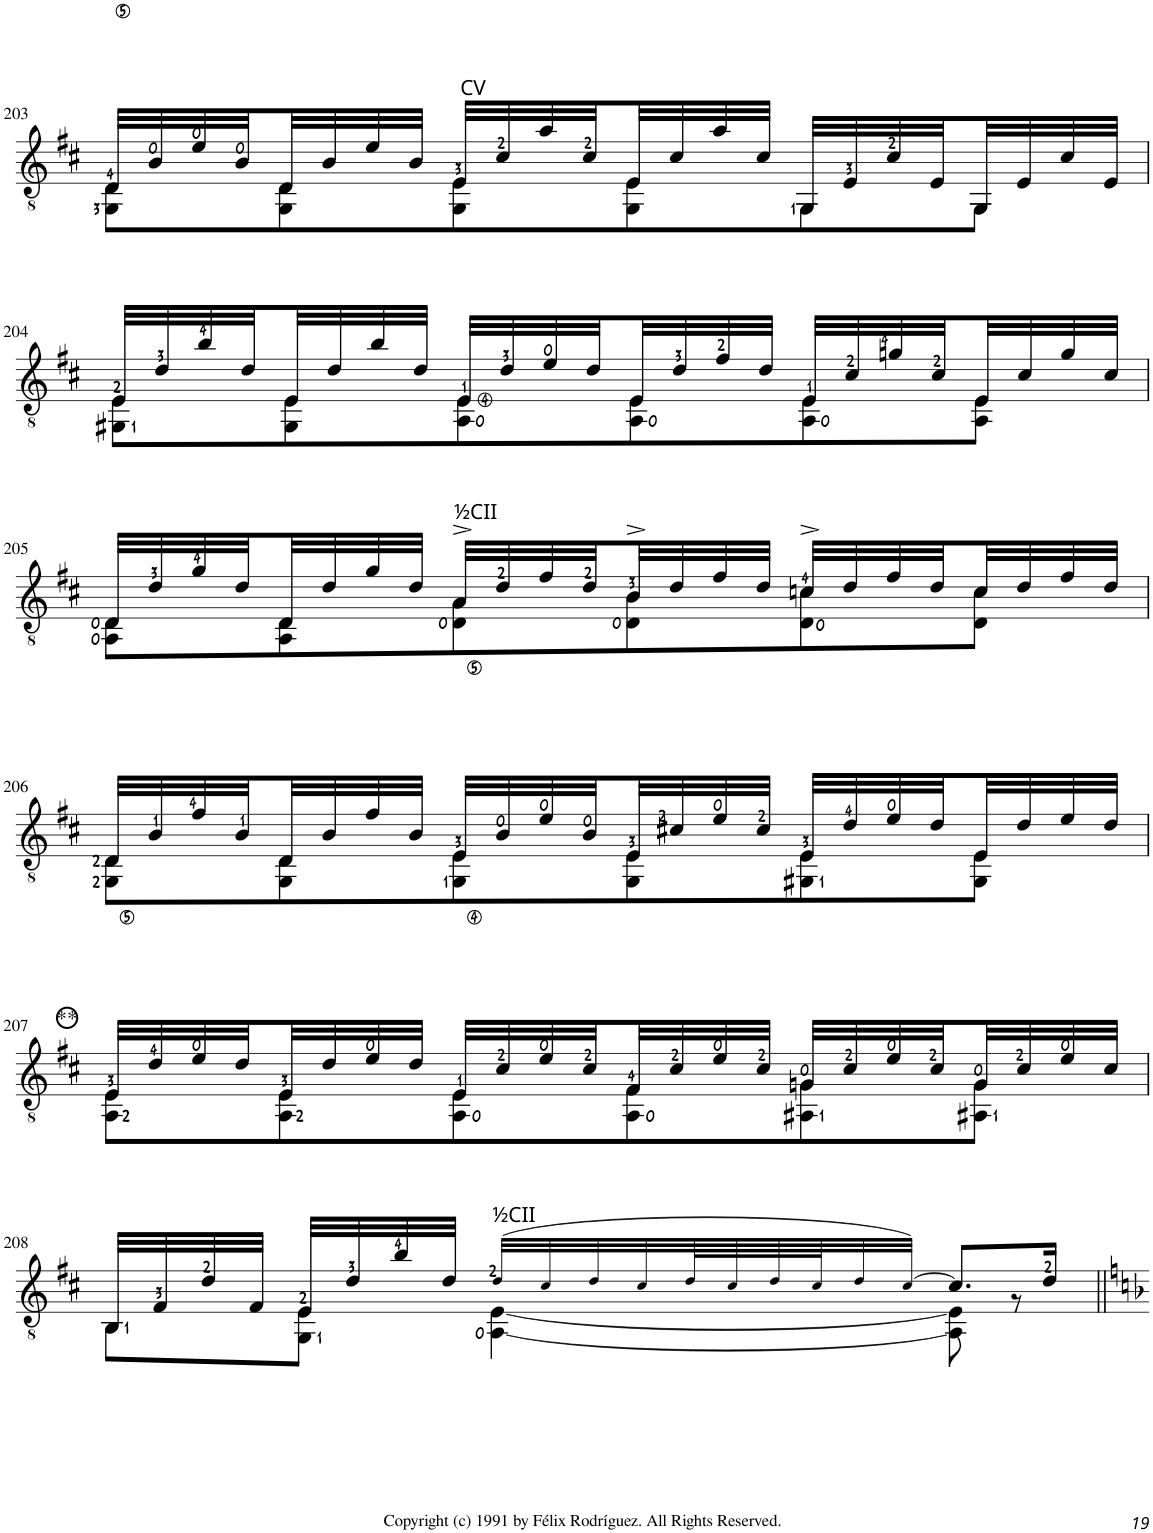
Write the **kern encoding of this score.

**kern
*part1
*staff1
*I"6ta en Re
!!LO:PB:g=z
*clefGv2
*k[f#c#]
*M3/4
=203
*^
32D/LLL	8GG\ 8D\L
32B/	.
32e/	.
32B/	.
32D/	8GG\ 8D\
32B/	.
32e/	.
32B/JJJ	.
!LO:TX:a:t=CV	!
32E/LLL	8GG\ 8E\
32c#/	.
32a/	.
32c#/	.
32E/	8GG\ 8E\
32c#/	.
32a/	.
32c#/JJJ	.
32GG/LLL	8GG\
32E/	.
32c#/	.
32E/	.
32GG/	8GG\J
32E/	.
32c#/	.
32E/JJJ	.
!!LO:LB:g=z	!!
=204	=204
32E/LLL	8GG#X\ 8E\L
32d/	.
32b/	.
32d/	.
32E/	8GG#\ 8E\
32d/	.
32b/	.
32d/JJJ	.
32E/LLL	8AA\ 8E\
32d/	.
32e/	.
32d/	.
32E/	8AA\ 8E\
32d/	.
32f#/	.
32d/JJJ	.
32E/LLL	8AA\ 8E\
32c#/	.
32gn/	.
32c#/	.
32E/	8AA\ 8E\J
32c#/	.
32g/	.
32c#/JJJ	.
!!LO:LB:g=z	!!
=205	=205
32D/LLL	8AA\ 8D\L
32d/	.
32g/	.
32d/	.
32D/	8AA\ 8D\
32d/	.
32g/	.
32d/JJJ	.
!LO:TX:a:t=½CII	!
32A^/LLL	8D\ 8A\
32d/	.
32f#/	.
32d/	.
32B^/	8D\ 8B\
32d/	.
32f#/	.
32d/JJJ	.
32cn^/LLL	8D\ 8c\
32d/	.
32f#/	.
32d/	.
32c/	8D\ 8c\J
32d/	.
32f#/	.
32d/JJJ	.
!!LO:LB:g=z	!!
=206	=206
32D/LLL	8GG\ 8D\L
32B/	.
32f#/	.
32B/	.
32D/	8GG\ 8D\
32B/	.
32f#/	.
32B/JJJ	.
32E/LLL	8GG\ 8E\
32B/	.
32e/	.
32B/	.
32E/	8GG\ 8E\
32c#X/	.
32e/	.
32c#/JJJ	.
32E/LLL	8GG#X\ 8E\
32d/	.
32e/	.
32d/	.
32E/	8GG#\ 8E\J
32d/	.
32e/	.
32d/JJJ	.
!!LO:LB:g=z	!!
!!LO:REH:place=s1:a:cj:enc=circle:t=**	!!
=207	=207
32E/LLL	8AA\ 8E\L
32d/	.
32e/	.
32d/	.
32E/	8AA\ 8E\
32d/	.
32e/	.
32d/JJJ	.
32E/LLL	8AA\ 8E\
32c#/	.
32e/	.
32c#/	.
32F#/	8AA\ 8F#\
32c#/	.
32e/	.
32c#/JJJ	.
32Gn/LLL	8AA#X\ 8G\
32c#/	.
32e/	.
32c#/	.
32G/	8AA#X\ 8G\J
32c#/	.
32e/	.
32c#/JJJ	.
!!LO:LB:g=z	!!
=208	=208
32BB/LLL	8BB\L
32F#/	.
32d/	.
32F#/JJJ	.
32E/LLL	8GG\ 8E\J
32d/	.
32b/	.
32d/JJJ	.
!LO:TX:a:t=½CII	!
(32d!/LLL	[4AA\ [4E\
32c#!/	.
32d!/	.
32c#!/	.
64d!/L	.
64c#!/	.
64d!/	.
64c#!/J	.
32d!/	.
[32c#!/JJJ)	.
8.c#/L]	8AA\] 8E\]
.	8r
16d/Jk	.
*v	*v
=||
*-
